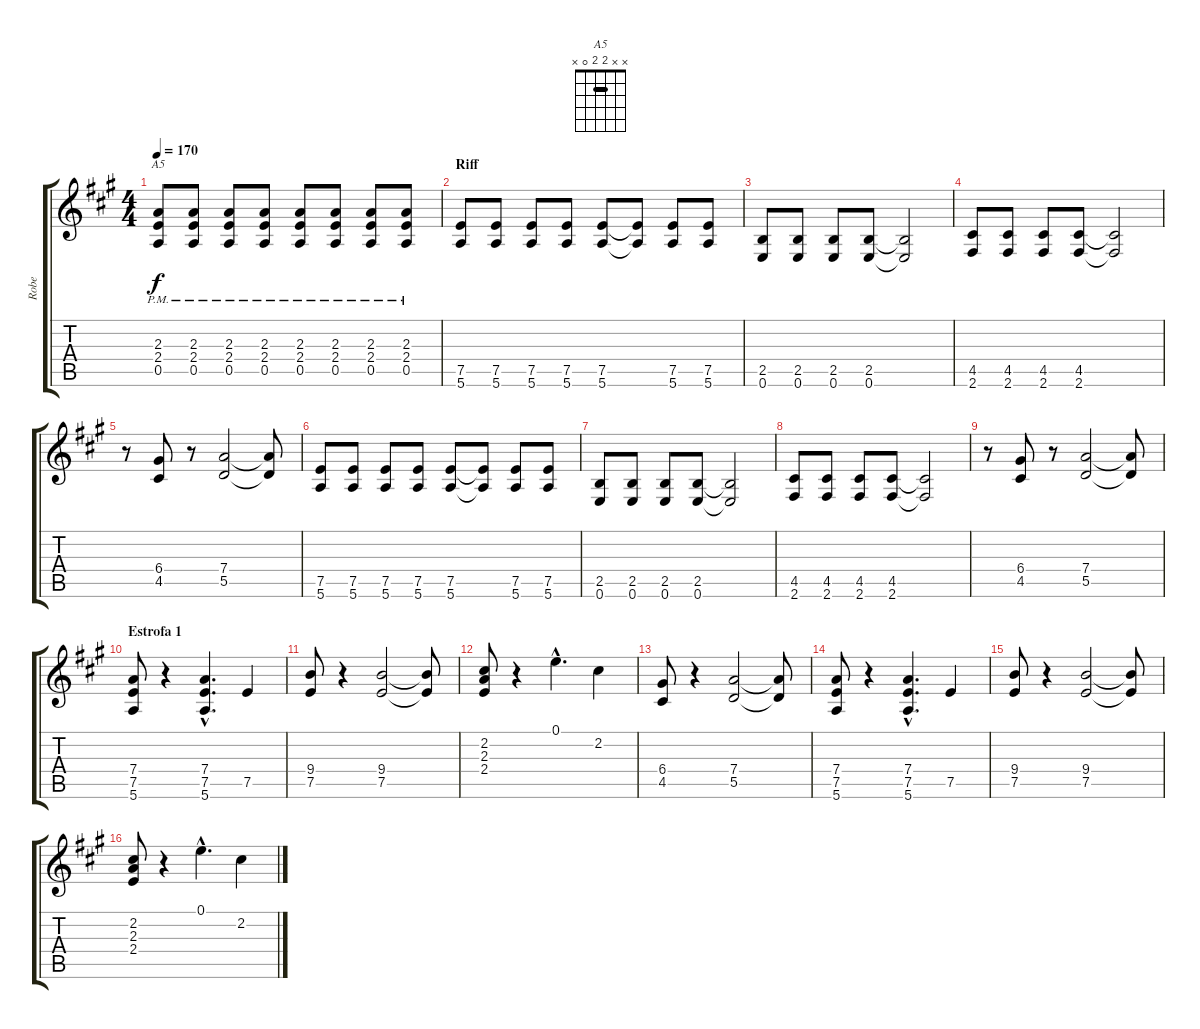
\track ("Robe" "Robe") {instrument distortionguitar}
\staff {score tabs}
\tuning (E4 B3 G3 D3 A2 E2) {hide}
\chord ("A5" x x 2 2 0 x) {barre 2}
\ts (4 4)
\tempo 170
\clef g2
\ks a
(2.3{pm} 2.4 0.5).8{ch "A5" dy f} (2.3{pm} 2.4 0.5).8 (2.3{pm} 2.4 0.5).8 (2.3{pm} 2.4 0.5).8 (2.3{pm} 2.4 0.5).8 (2.3{pm} 2.4 0.5).8 (2.3{pm} 2.4 0.5).8 (2.3{pm} 2.4 0.5).8 |
\section ("" "Riff")
(7.5 5.6).8 (7.5 5.6).8 (7.5 5.6).8 (7.5 5.6).8 (7.5 5.6).8 (7.5{t} 5.6{t}).8 (7.5 5.6).8 (7.5 5.6).8 |
(2.5 0.6).8 (2.5 0.6).8 (2.5 0.6).8 (2.5 0.6).8 (2.5{t} 0.6{t}).2 |
(4.5 2.6).8 (4.5 2.6).8 (4.5 2.6).8 (4.5 2.6).8 (4.5{t} 2.6{t}).2 |
r.8 (6.4 4.5).8 r.8 (7.4 5.5).2 (7.4{t} 5.5{t}).8 |
(7.5 5.6).8 (7.5 5.6).8 (7.5 5.6).8 (7.5 5.6).8 (7.5 5.6).8 (7.5{t} 5.6{t}).8 (7.5 5.6).8 (7.5 5.6).8 |
(2.5 0.6).8 (2.5 0.6).8 (2.5 0.6).8 (2.5 0.6).8 (2.5{t} 0.6{t}).2 |
(4.5 2.6).8 (4.5 2.6).8 (4.5 2.6).8 (4.5 2.6).8 (4.5{t} 2.6{t}).2 |
r.8 (6.4 4.5).8 r.8 (7.4 5.5).2 (7.4{t} 5.5{t}).8 |
\section ("" "Estrofa 1")
(7.4 7.5 5.6).8 r.4 (7.4{hac} 7.5{hac} 5.6{hac}).4{d} 7.5.4 |
(9.4 7.5).8 r.4 (9.4 7.5).2 (9.4{t} 7.5{t}).8 |
(2.2 2.3 2.4).8 r.4 0.1{hac}.4{d} 2.2.4 |
(6.4 4.5).8 r.4 (7.4 5.5).2 (7.4{t} 5.5{t}).8 |
(7.4 7.5 5.6).8 r.4 (7.4{hac} 7.5{hac} 5.6{hac}).4{d} 7.5.4 |
(9.4 7.5).8 r.4 (9.4 7.5).2 (9.4{t} 7.5{t}).8 |
(2.2 2.3 2.4).8 r.4 0.1{hac}.4{d} 2.2.4
